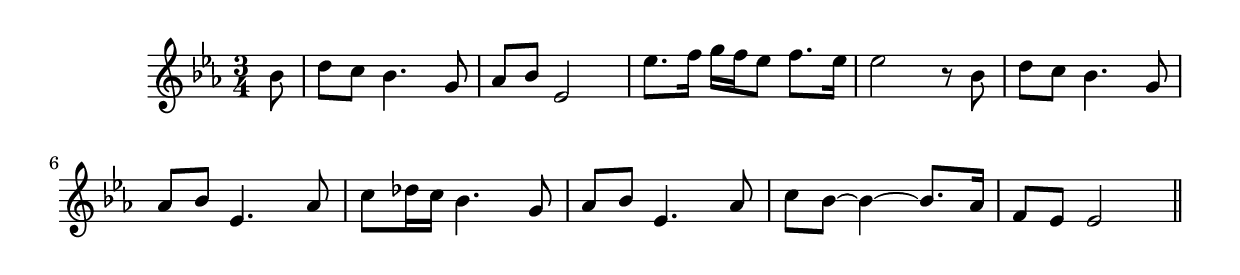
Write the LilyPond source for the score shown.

\version "2.19.49"
%{\header {
  title = "The Cruel Mother (England)"
  composer = "anonymous"
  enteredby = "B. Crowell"
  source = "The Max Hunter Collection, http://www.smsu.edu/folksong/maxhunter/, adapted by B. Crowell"
}%}
\score{{\key es \major
\time 3/4
%{\tempo 4=90
%}\relative bes' {
  \partial 8
  bes8 | d8 c bes4. g8 | as8 bes es,2 | es'8. f16 g16 f es8 f8. es16 | es2 r8
  bes8 | d8 c bes4. g8 | as8 bes es,4. as8 | c8 des16 c bes4. g8 |
  as8 bes es,4. as8 | c8 bes8~ bes4~ bes8. as16 | f8 es es2
  \bar "||"
}

}}